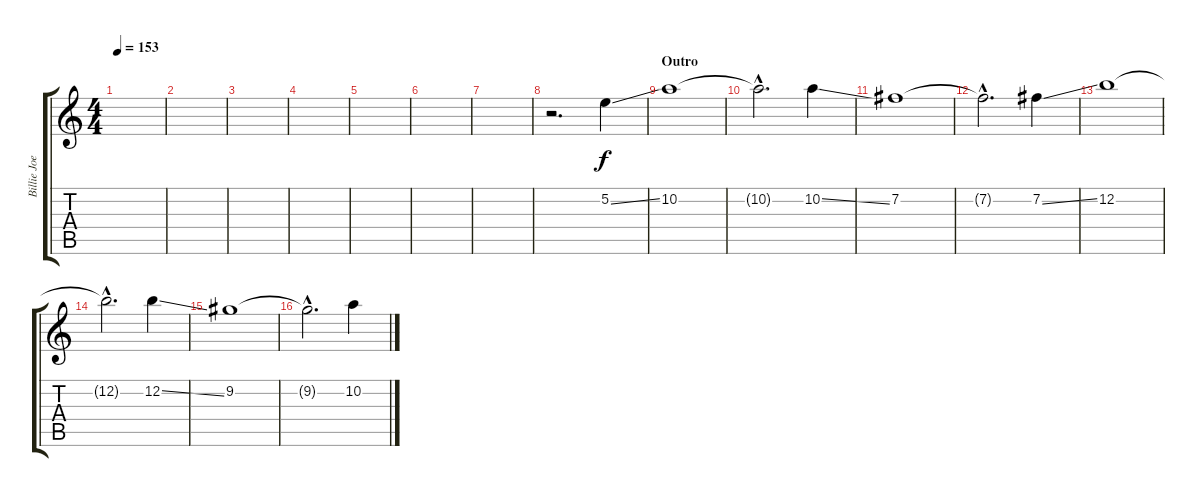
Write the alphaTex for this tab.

\track ("Billie Joe Armstrong (Solo Guitar)" "Billie Joe") {instrument distortionguitar}
\staff {score tabs}
\tuning (E4 B3 G3 D3 A2 E2) {hide}
\ts (4 4)
\tempo 153
\clef g2
\ks c
|
|
|
|
|
|
|
r.2{d} 5.2{ss}.4{dy f volume 9 instrument electricguitarjazz} |
\section ("" "Outro")
10.2.1 |
10.2{hac t}.2{d} 10.2{ss}.4 |
7.2.1 |
7.2{hac t}.2{d} 7.2{ss}.4 |
12.2.1 |
12.2{hac t}.2{d} 12.2{ss}.4 |
9.2.1 |
9.2{hac t}.2{d} 10.2.4
